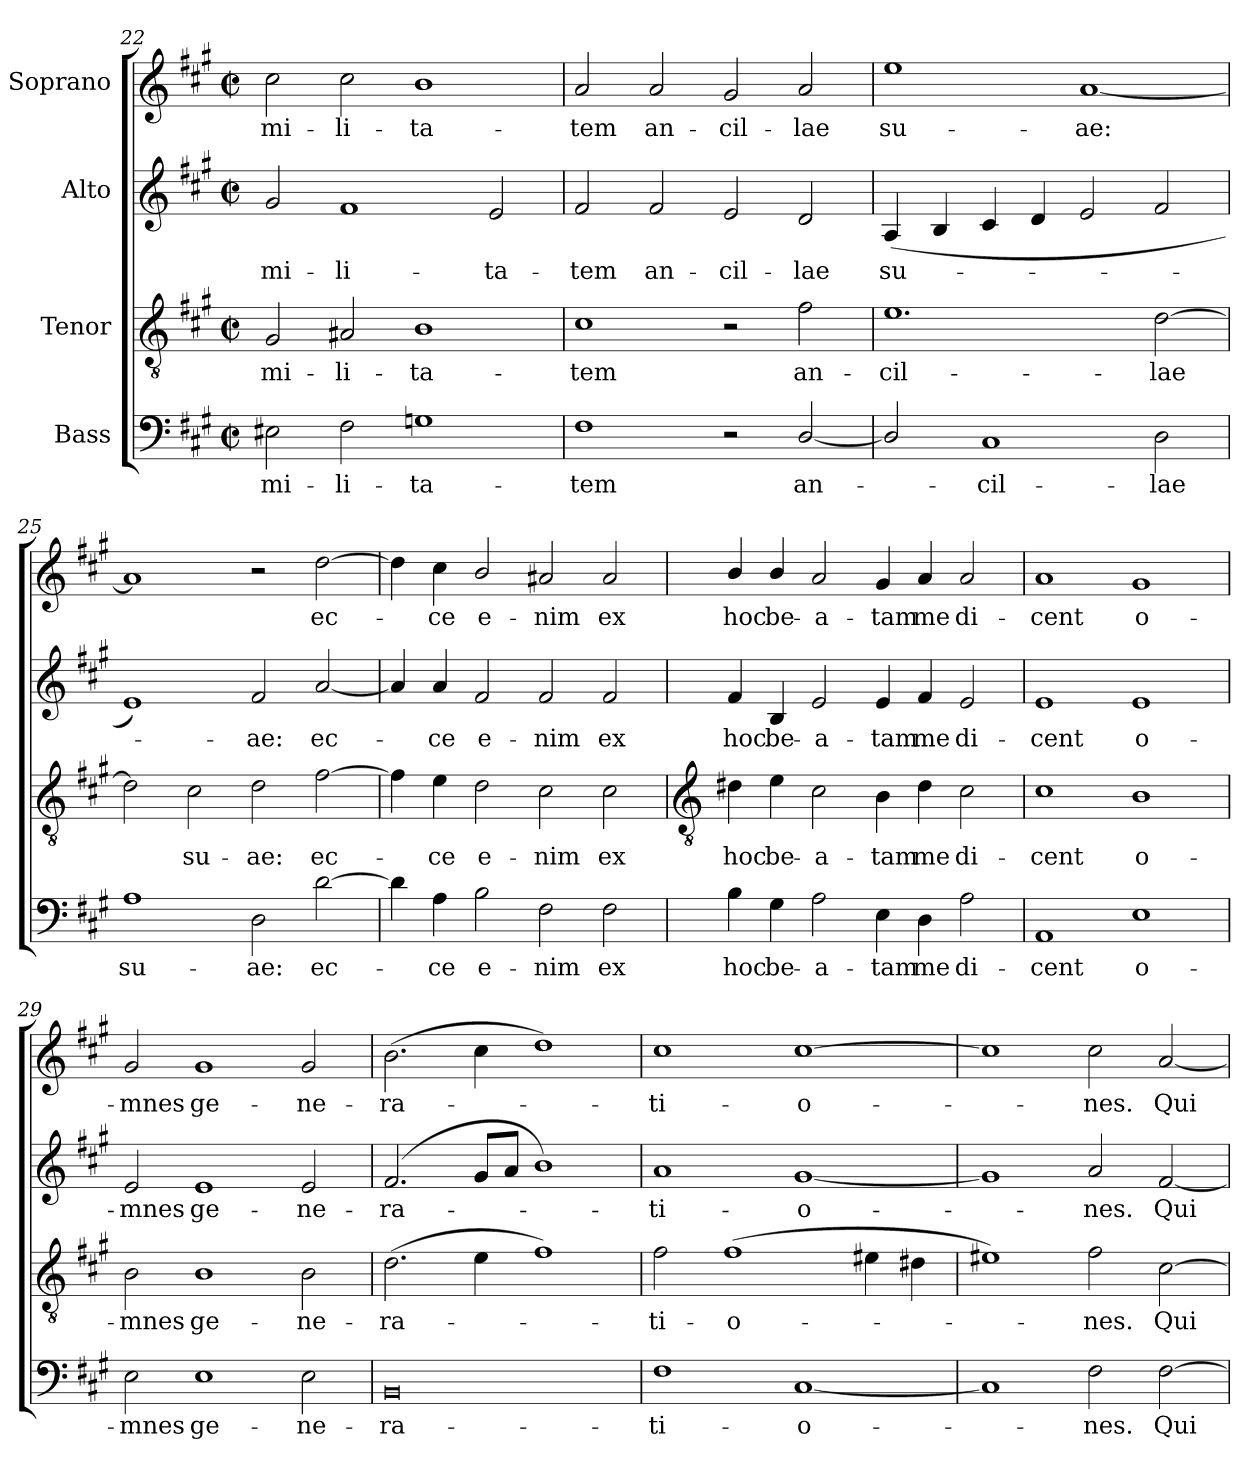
**kern	**text	**kern	**text	**kern	**text	**kern	**text
*part4	*part4	*part3	*part3	*part2	*part2	*part1	*part1
*staff4	*staff4	*staff3	*staff3	*staff2	*staff2	*staff1	*staff1
*I"Bass	*	*I"Tenor	*	*I"Alto	*	*I"Soprano	*
*clefF4	*	*clefGv2	*	*clefG2	*	*clefG2	*
*k[f#c#g#]	*	*k[f#c#g#]	*	*k[f#c#g#]	*	*k[f#c#g#]	*
*A:	*	*A:	*	*A:	*	*A:	*
*M4/2	*	*M4/2	*	*M4/2	*	*M4/2	*
*met(c|)	*	*met(c|)	*	*met(c|)	*	*met(c|)	*
=22	=22	=22	=22	=22	=22	=22	=22
!	!LO:LY:b	!	!LO:LY:b	!	!LO:LY:b	!	!LO:LY:b
2E#X	-mi-	2G#	-mi-	2g#	-mi-	2cc#	-mi-
!	!LO:LY:b	!	!LO:LY:b	!	!LO:LY:b	!	!LO:LY:b
2F#	-li-	2A#X	-li-	1f#	-li-	2cc#	-li-
!	!LO:LY:b	!	!LO:LY:b	!	!	!	!LO:LY:b
1Gn	-ta-	1B	-ta-	.	.	1b	-ta-
!	!	!	!	!	!LO:LY:b	!	!
.	.	.	.	2e	-ta-	.	.
=23	=23	=23	=23	=23	=23	=23	=23
!	!LO:LY:b	!	!LO:LY:b	!	!LO:LY:b	!	!LO:LY:b
1F#	-tem	1c#	-tem	2f#	-tem	2a	-tem
!	!	!	!	!	!LO:LY:b	!	!LO:LY:b
.	.	.	.	2f#	an-	2a	an-
!	!	!	!	!	!LO:LY:b	!	!LO:LY:b
2r	.	2r	.	2e	-cil-	2g#	-cil-
!	!LO:LY:b	!	!LO:LY:b	!	!LO:LY:b	!	!LO:LY:b
[2D/	an-	2f#	an-	2d	-lae	2a	-lae
=24	=24	=24	=24	=24	=24	=24	=24
!	!	!	!LO:LY:b	!	!LO:LY:b	!	!LO:LY:b
2D/]	.	1.e	-cil-	(<4A	su-	1ee	su-
.	.	.	.	4B	.	.	.
!	!LO:LY:b	!	!	!	!	!	!
1C#	cil-	.	.	4c#	.	.	.
.	.	.	.	4d	.	.	.
!	!	!	!	!	!	!	!LO:LY:b
.	.	.	.	2e	.	[1a	-ae:
!	!LO:LY:b	!	!LO:LY:b	!	!	!	!
2D	-lae	[2d	-lae	2f#	.	.	.
=25	=25	=25	=25	=25	=25	=25	=25
!	!LO:LY:b	!	!	!	!	!	!
1A	su-	2d]	.	1e)	.	1a]	.
!	!	!	!LO:LY:b	!	!	!	!
.	.	2c#	su-	.	.	.	.
!	!LO:LY:b	!	!LO:LY:b	!	!LO:LY:b	!	!
2D	-ae:	2d	-ae:	2f#	ae:	2r	.
!	!LO:LY:b	!	!LO:LY:b	!	!LO:LY:b	!	!LO:LY:b
[2d	ec-	[2f#	ec-	[2a	ec-	[2dd	ec-
=26	=26	=26	=26	=26	=26	=26	=26
4d]	.	4f#]	.	4a]	.	4dd]	.
!	!LO:LY:b	!	!LO:LY:b	!	!LO:LY:b	!	!LO:LY:b
4A	ce	4e	ce	4a	ce	4cc#	ce
!	!LO:LY:b	!	!LO:LY:b	!	!LO:LY:b	!	!LO:LY:b
2B	e-	2d	e-	2f#	e-	2b/	e-
!	!LO:LY:b	!	!LO:LY:b	!	!LO:LY:b	!	!LO:LY:b
2F#	-nim	2c#	-nim	2f#	-nim	2a#X	-nim
!	!LO:LY:b	!	!LO:LY:b	!	!LO:LY:b	!	!LO:LY:b
2F#	ex	2c#	ex	2f#	ex	2a#	ex
!!LO:LB:g=z
=27	=27	=27	=27	=27	=27	=27	=27
*	*	*clefGv2	*	*	*	*	*
!	!LO:LY:b	!	!LO:LY:b	!	!LO:LY:b	!	!LO:LY:b
4B	hoc	4d#X	hoc	4f#	hoc	4b/	hoc
!	!LO:LY:b	!	!LO:LY:b	!	!LO:LY:b	!	!LO:LY:b
4G#	be-	4e	be-	4B	be-	4b/	be-
!	!LO:LY:b	!	!LO:LY:b	!	!LO:LY:b	!	!LO:LY:b
2A	-a-	2c#	-a-	2e	-a-	2a	-a-
!	!LO:LY:b	!	!LO:LY:b	!	!LO:LY:b	!	!LO:LY:b
4E	-tam	4B	-tam	4e	-tam	4g#	-tam
!	!LO:LY:b	!	!LO:LY:b	!	!LO:LY:b	!	!LO:LY:b
4D	me	4d#	me	4f#	me	4a	me
!	!LO:LY:b	!	!LO:LY:b	!	!LO:LY:b	!	!LO:LY:b
2A	di-	2c#	di-	2e	di-	2a	di-
=28	=28	=28	=28	=28	=28	=28	=28
!	!LO:LY:b	!	!LO:LY:b	!	!LO:LY:b	!	!LO:LY:b
1AA	-cent	1c#	-cent	1e	-cent	1a	-cent
!	!LO:LY:b	!	!LO:LY:b	!	!LO:LY:b	!	!LO:LY:b
1E	o-	1B	o-	1e	o-	1g#	o-
=29	=29	=29	=29	=29	=29	=29	=29
!	!LO:LY:b	!	!LO:LY:b	!	!LO:LY:b	!	!LO:LY:b
2E	-mnes	2B	-mnes	2e	-mnes	2g#	-mnes
!	!LO:LY:b	!	!LO:LY:b	!	!LO:LY:b	!	!LO:LY:b
1E	ge-	1B	ge-	1e	ge-	1g#	ge-
!	!LO:LY:b	!	!LO:LY:b	!	!LO:LY:b	!	!LO:LY:b
2E	-ne-	2B	-ne-	2e	-ne-	2g#	-ne-
=30	=30	=30	=30	=30	=30	=30	=30
!	!LO:LY:b	!	!LO:LY:b	!	!LO:LY:b	!	!LO:LY:b
0BB	-ra-	(>2.d	-ra-	(<2.f#	-ra-	(>2.b	-ra-
.	.	4e	.	8g#L	.	4cc#	.
.	.	.	.	8aJ	.	.	.
.	.	1f#)	.	1b)	.	1dd)	.
=31	=31	=31	=31	=31	=31	=31	=31
!	!LO:LY:b	!	!LO:LY:b	!	!LO:LY:b	!	!LO:LY:b
1F#	-ti-	2f#	ti-	1a	ti-	1cc#	ti-
!	!	!	!LO:LY:b	!	!	!	!
.	.	(>1f#	-o-	.	.	.	.
!	!LO:LY:b	!	!	!	!LO:LY:b	!	!LO:LY:b
[1C#	-o-	.	.	[1g#	-o-	[1cc#	-o-
.	.	4e#X	.	.	.	.	.
.	.	4d#X	.	.	.	.	.
=32	=32	=32	=32	=32	=32	=32	=32
1C#]	.	1e#X)	.	1g#]	.	1cc#]	.
!	!LO:LY:b	!	!LO:LY:b	!	!LO:LY:b	!	!LO:LY:b
2F#	nes.	2f#	nes.	2a	nes.	2cc#	nes.
!	!LO:LY:b	!	!LO:LY:b	!	!LO:LY:b	!	!LO:LY:b
[2F#	Qui-	[2c#	Qui-	[2f#	Qui-	[2a	Qui-
=	=	=	=	=	=	=	=
*-	*-	*-	*-	*-	*-	*-	*-
